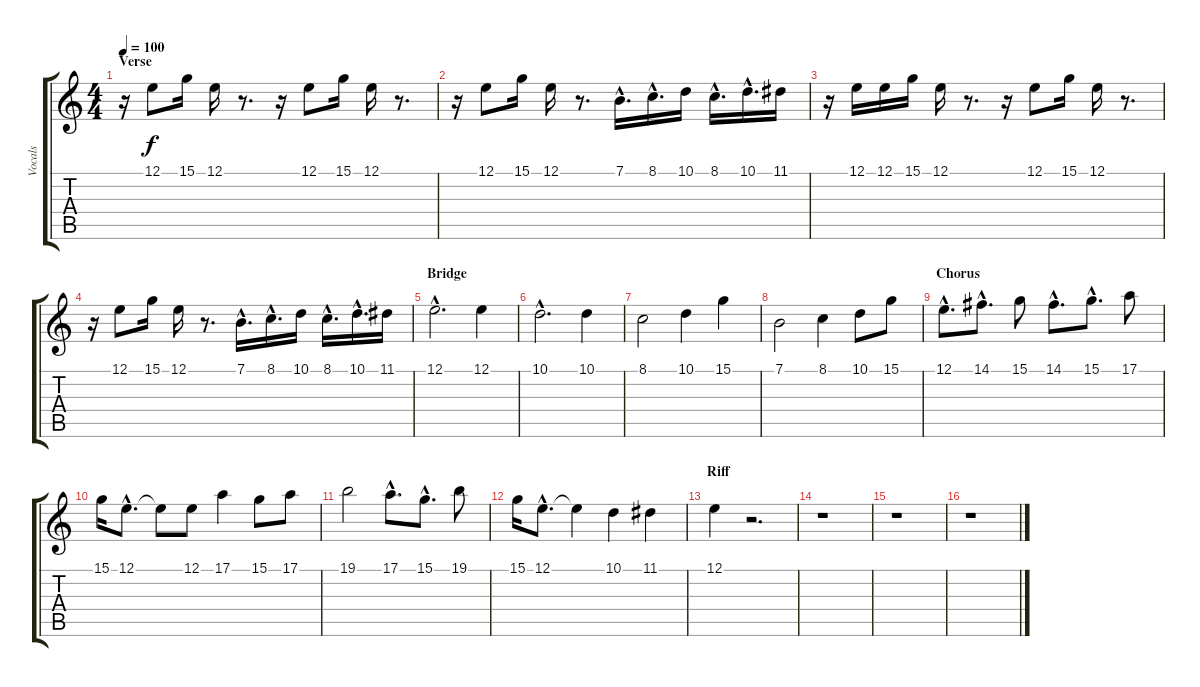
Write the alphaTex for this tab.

\track ("Vocals" "Vocals") {instrument frenchhorn}
\staff {score tabs}
\tuning (E4 B3 G3 D3 A2 E2) {hide}
\ts (4 4)
\section ("" "Verse")
\tempo 100
\clef g2
\ks c
r.16{dy f} 12.1.8 15.1.16 12.1.16 r.8{d} r.16 12.1.8 15.1.16 12.1.16 r.8{d} |
r.16 12.1.8 15.1.16 12.1.16 r.8{d} 7.1{hac}.16{d} 8.1{hac}.16{d} 10.1.16 8.1{hac}.16{d} 10.1{hac}.16{d} 11.1.16 |
r.16 12.1.16 12.1.16 15.1.16 12.1.16 r.8{d} r.16 12.1.8 15.1.16 12.1.16 r.8{d} |
r.16 12.1.8 15.1.16 12.1.16 r.8{d} 7.1{hac}.16{d} 8.1{hac}.16{d} 10.1.16 8.1{hac}.16{d} 10.1{hac}.16{d} 11.1.16 |
\section ("" "Bridge")
12.1{hac}.2{d} 12.1.4 |
10.1{hac}.2{d} 10.1.4 |
8.1.2 10.1.4 15.1.4 |
7.1.2 8.1.4 10.1.8 15.1.8 |
\section ("" "Chorus")
12.1{hac}.8{d} 14.1{hac}.8{d} 15.1.8 14.1{hac}.8{d} 15.1{hac}.8{d} 17.1.8 |
15.1.16 12.1{hac}.8{d} 12.1{t}.8 12.1.8 17.1.4 15.1.8 17.1.8 |
19.1.2 17.1{hac}.8{d} 15.1{hac}.8{d} 19.1.8 |
15.1.16 12.1{hac}.8{d} 12.1{t}.4 10.1.4 11.1.4 |
\section ("" "Riff")
12.1.4 r.2{d} |
r.1 |
r.1 |
r.1
